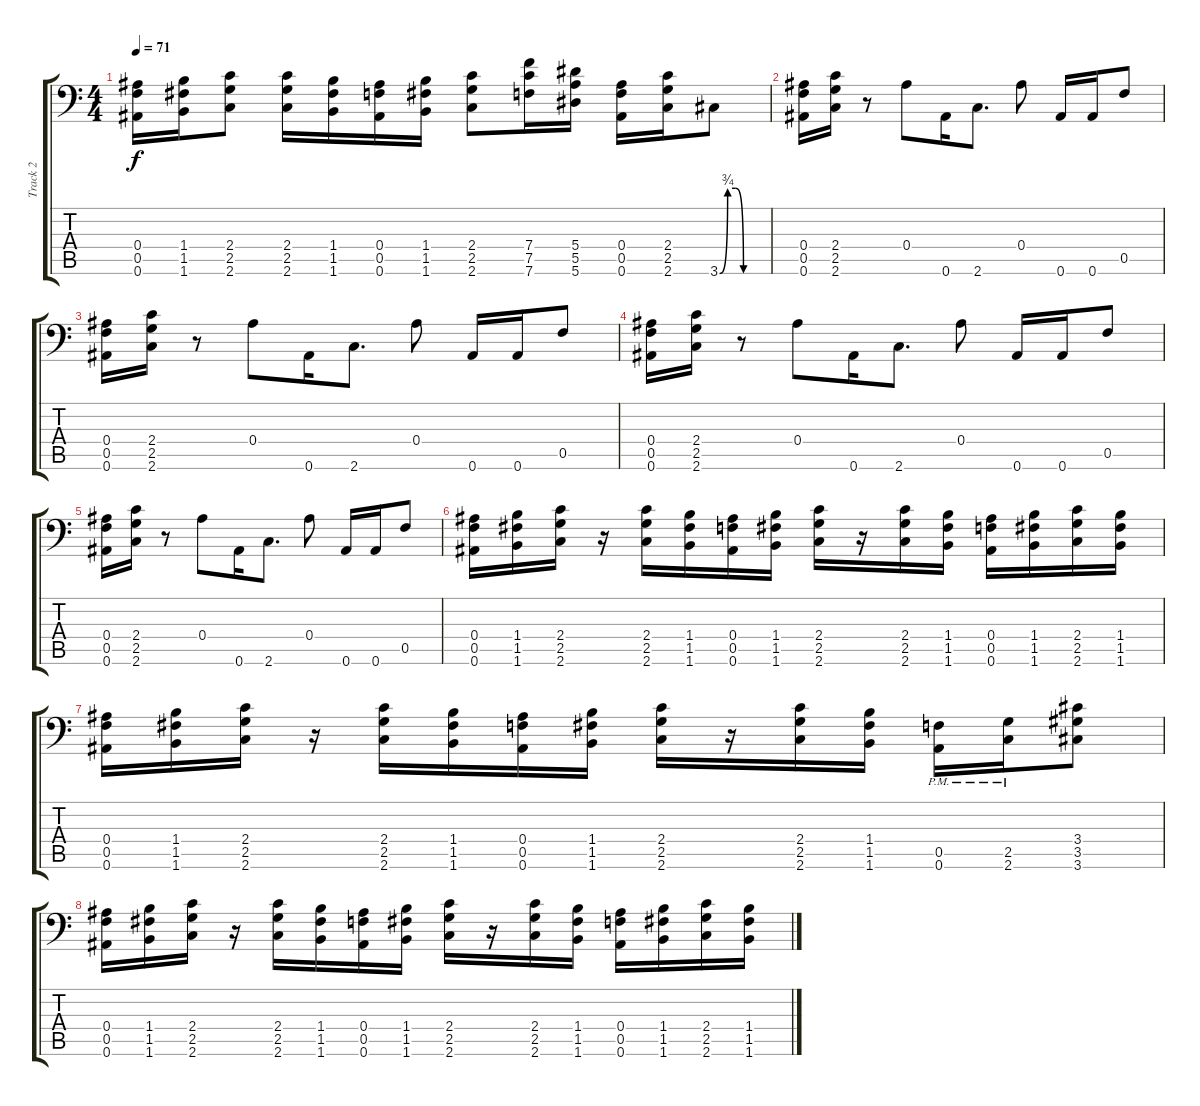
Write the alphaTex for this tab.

\track ("Track 2" "Track 2") {instrument distortionguitar}
\staff {score tabs}
\tuning (C4 G3 Eb3 Bb2 F2 Bb1) {hide}
\ts (4 4)
\tempo 71
\clef f4
\ks c
(0.4 0.5 0.6).16{dy f} (1.4 1.5 1.6).16 (2.4 2.5 2.6).8 (2.4 2.5 2.6).16 (1.4 1.5 1.6).16 (0.4 0.5 0.6).16 (1.4 1.5 1.6).16 (2.4 2.5 2.6).8 (7.4 7.5 7.6).16 (5.4 5.5 5.6).16 (0.4 0.5 0.6).16 (2.4 2.5 2.6).16 3.6{be (custom 0 0 10 3 20 3 30 0 60 0)}.8 |
(0.4 0.5 0.6).16 (2.4 2.5 2.6).16 r.8 0.4.8 0.6.16 2.6.8{d} 0.4.8 0.6.16 0.6.16 0.5.8 |
(0.4 0.5 0.6).16 (2.4 2.5 2.6).16 r.8 0.4.8 0.6.16 2.6.8{d} 0.4.8 0.6.16 0.6.16 0.5.8 |
(0.4 0.5 0.6).16 (2.4 2.5 2.6).16 r.8 0.4.8 0.6.16 2.6.8{d} 0.4.8 0.6.16 0.6.16 0.5.8 |
(0.4 0.5 0.6).16 (2.4 2.5 2.6).16 r.8 0.4.8 0.6.16 2.6.8{d} 0.4.8 0.6.16 0.6.16 0.5.8 |
(0.4 0.5 0.6).16 (1.4 1.5 1.6).16 (2.4 2.5 2.6).16 r.16 (2.4 2.5 2.6).16 (1.4 1.5 1.6).16 (0.4 0.5 0.6).16 (1.4 1.5 1.6).16 (2.4 2.5 2.6).16 r.16 (2.4 2.5 2.6).16 (1.4 1.5 1.6).16 (0.4 0.5 0.6).16 (1.4 1.5 1.6).16 (2.4 2.5 2.6).16 (1.4 1.5 1.6).16 |
(0.4 0.5 0.6).16 (1.4 1.5 1.6).16 (2.4 2.5 2.6).16 r.16 (2.4 2.5 2.6).16 (1.4 1.5 1.6).16 (0.4 0.5 0.6).16 (1.4 1.5 1.6).16 (2.4 2.5 2.6).16 r.16 (2.4 2.5 2.6).16 (1.4 1.5 1.6).16 (0.5{pm} 0.6{pm}).16 (2.5{pm} 2.6{pm}).16 (3.4 3.5 3.6).8 |
(0.4 0.5 0.6).16 (1.4 1.5 1.6).16 (2.4 2.5 2.6).16 r.16 (2.4 2.5 2.6).16 (1.4 1.5 1.6).16 (0.4 0.5 0.6).16 (1.4 1.5 1.6).16 (2.4 2.5 2.6).16 r.16 (2.4 2.5 2.6).16 (1.4 1.5 1.6).16 (0.4 0.5 0.6).16 (1.4 1.5 1.6).16 (2.4 2.5 2.6).16 (1.4 1.5 1.6).16
